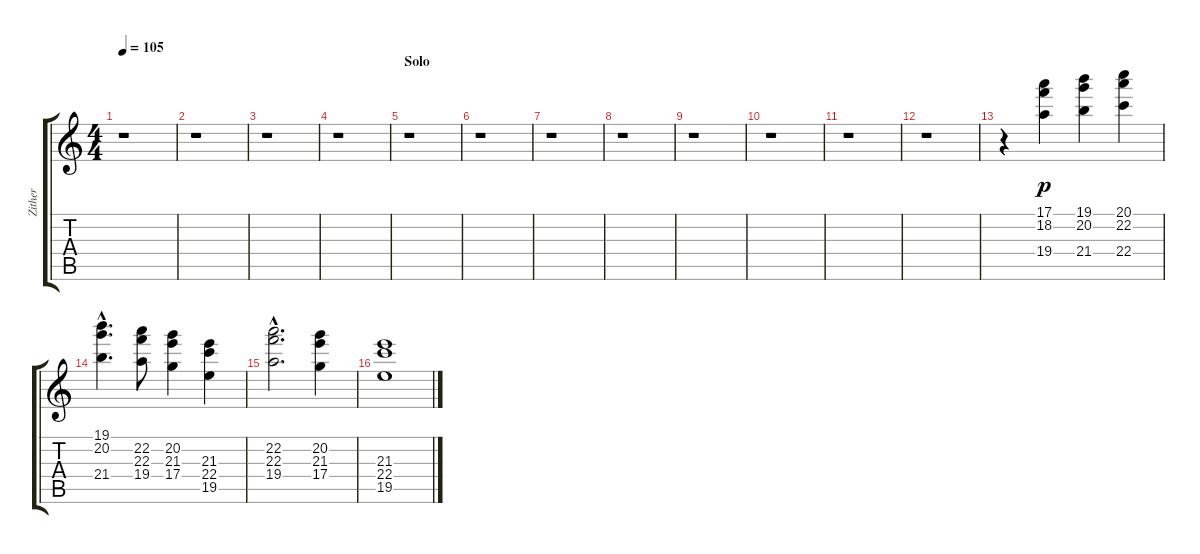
\track ("Zither" "Zither") {instrument electricguitarjazz}
\staff {score tabs}
\tuning (E4 B3 G3 D3 A2 E2) {hide}
\ts (4 4)
\tempo 105
\clef g2
\ks c
r.1{dy p} |
r.1 |
r.1 |
r.1 |
\section ("" "Solo")
r.1 |
r.1 |
r.1 |
r.1 |
r.1 |
r.1 |
r.1 |
r.1 |
r.4 (17.1 18.2 19.4).4 (19.1 20.2 21.4).4 (20.1 22.2 22.4).4 |
(19.1{hac} 20.2{hac} 21.4{hac}).4{d} (22.2 22.3 19.4).8 (20.2 21.3 17.4).4 (21.3 22.4 19.5).4 |
(22.2{hac} 22.3{hac} 19.4{hac}).2{d} (20.2 21.3 17.4).4 |
(21.3 22.4 19.5).1
